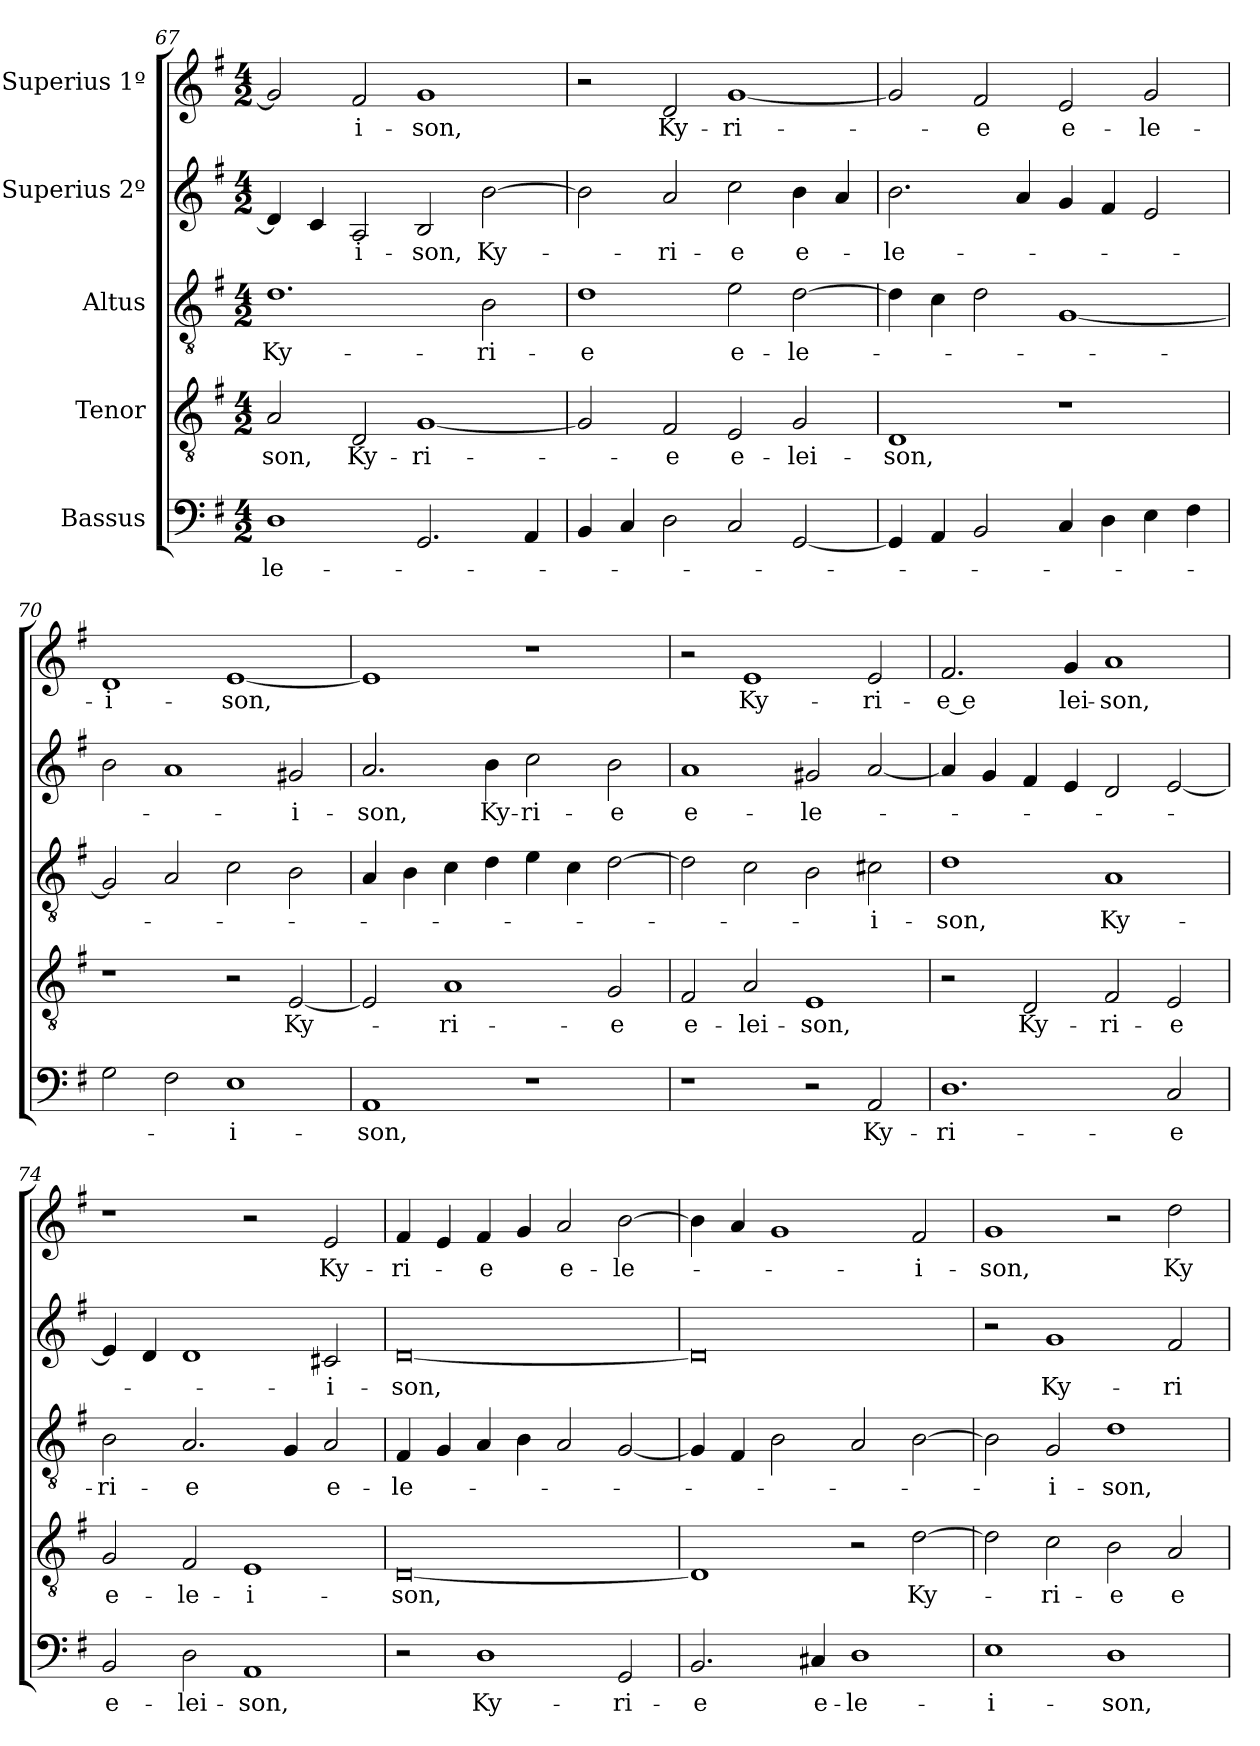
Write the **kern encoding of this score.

**kern	**text	**kern	**text	**kern	**text	**kern	**text	**kern	**text
*part5	*part5	*part4	*part4	*part3	*part3	*part2	*part2	*part1	*part1
*staff5	*staff5	*staff4	*staff4	*staff3	*staff3	*staff2	*staff2	*staff1	*staff1
*I"Bassus	*	*I"Tenor	*	*I"Altus	*	*I"Superius 2º	*	*I"Superius 1º	*
*clefF4	*	*clefGv2	*	*clefGv2	*	*clefG2	*	*clefG2	*
*k[f#]	*	*k[f#]	*	*k[f#]	*	*k[f#]	*	*k[f#]	*
*M4/2	*	*M4/2	*	*M4/2	*	*M4/2	*	*M4/2	*
=67	=67	=67	=67	=67	=67	=67	=67	=67	=67
1D\	-le-	2A/	-son,	1.d\	Ky-	4d/]	.	2g/]	.
.	.	.	.	.	.	4c/	.	.	.
.	.	2D/	Ky-	.	.	2A/	-i-	2f#/	-i-
2.GG/	.	[1G/	-ri-	.	.	2B/	-son,	1g/	-son,
.	.	.	.	2B\	-ri-	[2b\	Ky-	.	.
4AA/	.	.	.	.	.	.	.	.	.
=68	=68	=68	=68	=68	=68	=68	=68	=68	=68
4BB/	.	2G/]	.	1d\	-e	2b\]	.	2r	.
4C/	.	.	.	.	.	.	.	.	.
2D\	.	2F#/	-e	.	.	2a/	-ri-	2d/	Ky-
2C/	.	2E/	e-	2e\	e-	2cc\	-e	[1g/	-ri-
[2GG/	.	2G/	-lei-	[2d\	-le-	4b\	e-	.	.
.	.	.	.	.	.	4a/	.	.	.
=69	=69	=69	=69	=69	=69	=69	=69	=69	=69
4GG/]	.	1D/	-son,	4d\]	.	2.b\	-le-	2g/]	.
4AA/	.	.	.	4c\	.	.	.	.	.
2BB/	.	.	.	2d\	.	.	.	2f#/	-e
.	.	.	.	.	.	4a/	.	.	.
4C/	.	1r	.	[1G/	.	4g/	.	2e/	e-
4D\	.	.	.	.	.	4f#/	.	.	.
4E\	.	.	.	.	.	2e/	.	2g/	-le-
4F#\	.	.	.	.	.	.	.	.	.
=70	=70	=70	=70	=70	=70	=70	=70	=70	=70
2G\	.	1r	.	2G/]	.	2b\	.	1d/	-i-
2F#\	.	.	.	2A/	.	1a/	.	.	.
1E\	-i-	2r	.	2c\	.	.	.	[1e/	-son,
.	.	[2E/	Ky-	2B\	.	2g#X/	-i-	.	.
=71	=71	=71	=71	=71	=71	=71	=71	=71	=71
1AA/	-son,	2E/]	.	4A/	.	2.a/	-son,	1e/]	.
.	.	.	.	4B\	.	.	.	.	.
.	.	1A/	-ri-	4c\	.	.	.	.	.
.	.	.	.	4d\	.	4b\	Ky-	.	.
1r	.	.	.	4e\	.	2cc\	-ri-	1r	.
.	.	.	.	4c\	.	.	.	.	.
.	.	2G/	-e	[2d\	.	2b\	-e	.	.
=72	=72	=72	=72	=72	=72	=72	=72	=72	=72
1r	.	2F#/	e-	2d\]	.	1a/	e-	2r	.
.	.	2A/	-lei-	2c\	.	.	.	1e/	Ky-
2r	.	1E/	-son,	2B\	.	2g#X/	-le-	.	.
2AA/	Ky-	.	.	2c#X\	-i-	[2a/	.	2e/	-ri-
=73	=73	=73	=73	=73	=73	=73	=73	=73	=73
1.D\	-ri-	2r	.	1d\	-son,	4a/]	.	2.f#/	-e e
.	.	.	.	.	.	4g/	.	.	.
.	.	2D/	Ky-	.	.	4f#/	.	.	.
.	.	.	.	.	.	4e/	.	4g/	-lei-
.	.	2F#/	-ri-	1A/	Ky-	2d/	.	1a/	-son,
2C/	-e	2E/	-e	.	.	[2e/	.	.	.
=74	=74	=74	=74	=74	=74	=74	=74	=74	=74
2BB/	e-	2G/	e-	2B\	-ri-	4e/]	.	1r	.
.	.	.	.	.	.	4d/	.	.	.
2D\	-lei-	2F#/	-le-	2.A/	-e	1d/	.	.	.
1AA/	-son,	1E/	-i-	.	.	.	.	2r	.
.	.	.	.	4G/	.	.	.	.	.
.	.	.	.	2A/	e-	2c#X/	-i-	2e/	Ky-
=75	=75	=75	=75	=75	=75	=75	=75	=75	=75
2r	.	[0D/	-son,	4F#/	-le-	[0d/	-son,	4f#/	-ri-
.	.	.	.	4G/	.	.	.	4e/	.
1D\	Ky-	.	.	4A/	.	.	.	4f#/	-e
.	.	.	.	4B\	.	.	.	4g/	.
.	.	.	.	2A/	.	.	.	2a/	e-
2GG/	-ri-	.	.	[2G/	.	.	.	[2b\	-le-
=76	=76	=76	=76	=76	=76	=76	=76	=76	=76
2.BB/	-e	1D/]	.	4G/]	.	0d/]	.	4b\]	.
.	.	.	.	4F#/	.	.	.	4a/	.
.	.	.	.	2B\	.	.	.	1g/	.
4C#X/	e-	.	.	.	.	.	.	.	.
1D\	-le-	2r	.	2A/	.	.	.	.	.
.	.	[2d\	Ky-	[2B\	.	.	.	2f#/	-i-
=77	=77	=77	=77	=77	=77	=77	=77	=77	=77
1E\	-i-	2d\]	.	2B\]	.	2r	.	1g/	-son,
.	.	2c\	-ri-	2G/	-i-	1g/	Ky-	.	.
1D\	-son,	2B\	-e	1d\	-son,	.	.	2r	.
.	.	2A/	e-	.	.	2f#/	-ri-	2dd\	Ky-
=	=	=	=	=	=	=	=	=	=
*-	*-	*-	*-	*-	*-	*-	*-	*-	*-
